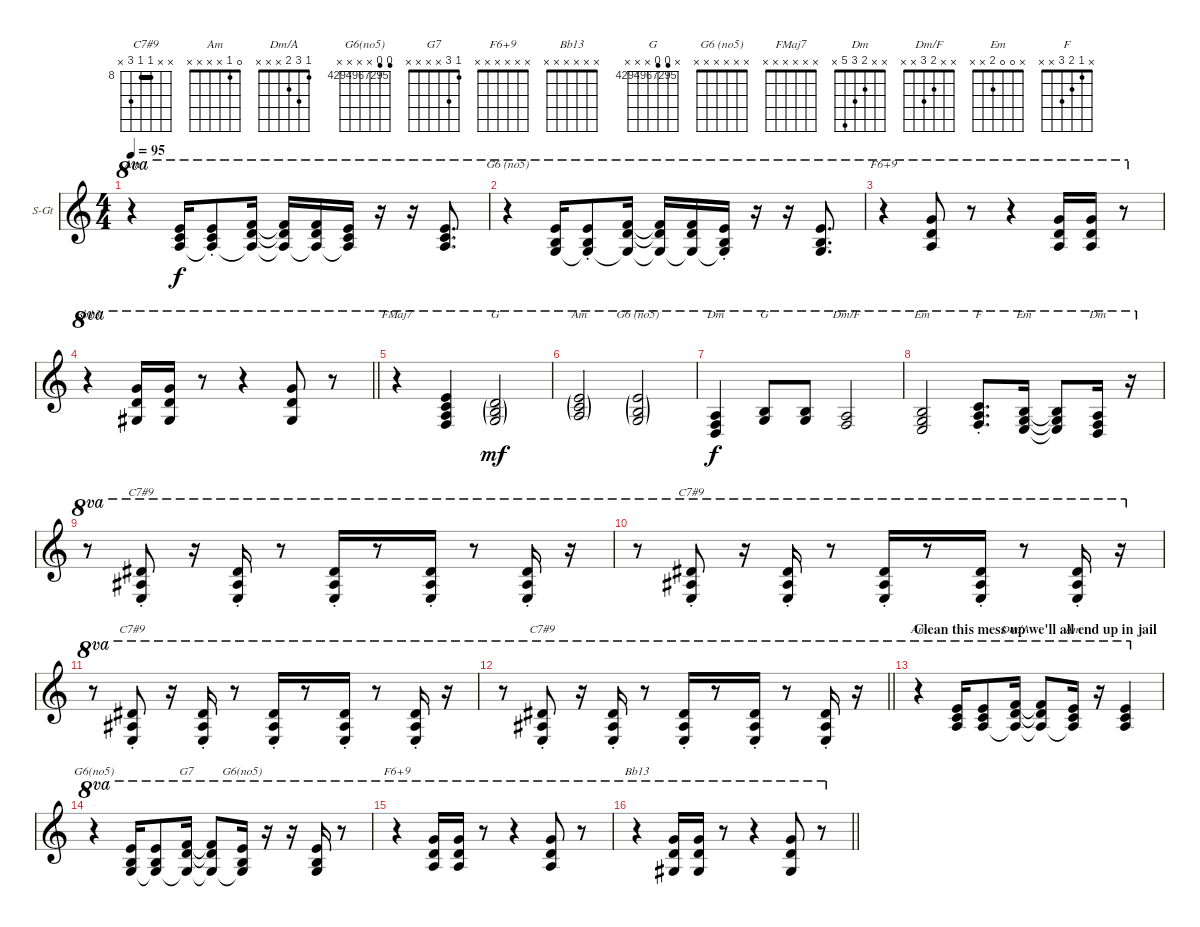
\bracketExtendMode groupsimilarinstruments
\firstSystemTrackNameOrientation horizontal
\otherSystemsTrackNameOrientation horizontal
\track ("Keyboard" "S-Gt") {instrument electricpiano2}
\staff {score}
\tuning (E4 B3 G3 D3 A2 E2)
\displaytranspose 12
\chord ("C7#9" x x 8 8 10 x) {firstfret 8 barre 8}
\chord ("Am" x x x x x x)
\chord ("Dm/A" 1 3 2 x x x)
\chord ("Am" 0 1 x x x x)
\chord ("G6(no5)" x x x x x x)
\chord ("G7" 1 3 x x x x)
\chord ("G6(no5)" 4294967294 4294967294 x x x x) {firstfret 4294967295 showfingering false}
\chord ("F6+9" x x x x x x)
\chord ("Bb13" x x x x x x)
\chord ("G" x x x x x x)
\chord ("G6 (no5)" x x x x x x)
\chord ("FMaj7" x x x x x x)
\chord ("Dm" x 3 2 x x x) {firstfret 2}
\chord ("G" x 4294967294 4294967294 x x x) {firstfret 4294967295 showfingering false}
\chord ("Dm/F" x x 2 3 x x)
\chord ("Em" x 0 0 2 x x)
\chord ("F" x 1 2 3 x x)
\chord ("Dm" x x 2 3 5 x)
\ts (4 4)
\tempo 95
\clef g2
\ks c
r.4{ch "Am" ot 8va dy f} (0.1 1.2 2.3).16{ot 8va} (0.1{st} 1.2{st} 2.3{t}).8{ot 8va} (1.1 3.2 2.3{t}).16{ot 8va} (1.1{t} 3.2{t} 2.3{t}).16{ot 8va} (1.1 3.2 2.3{t}).16{ot 8va} (0.1 1.2 2.3{t}).16{ot 8va} r.16{ot 8va} r.16{ot 8va} (0.1 1.2 2.3).8{d ot 8va} |
r.4{ch "G6 (no5)" ot 8va} (0.1 0.2 0.3).16{ot 8va} (0.1{st} 0.2{st} 0.3{t}).8{ot 8va} (1.1 3.2 0.3{t}).16{ot 8va} (1.1{t} 3.2{t} 0.3{t}).16{ot 8va} (1.1 3.2 0.3{t}).16{ot 8va} (0.1{st} 0.2{st} 0.3{t}).16{ot 8va} r.16{ot 8va} r.16{ot 8va} (0.1 0.2 0.3).8{d ot 8va} |
r.4{ch "F6+9" ot 8va} (8.2 2.3 12.4).8{ot 8va} r.8{ot 8va} r.4{ot 8va} (8.2 2.3 12.4).16{ot 8va} (8.2 2.3 12.4).16{ot 8va} r.8{ot 8va} |
\barLineRight lightlight
r.4{ch "Bb13" ot 8va} (8.2 1.3 12.4).16{ot 8va} (8.2 1.3 12.4).16{ot 8va} r.8{ot 8va} r.4{ot 8va} (8.2 1.3 12.4).8{ot 8va} r.8{ot 8va} |
r.4{ch "FMaj7" ot 8va} (0.1 1.2 2.3 3.4).4{ot 8va} (0.2{g} 0.3{g} 12.4{g}).2{ch "G" ot 8va dy mf} |
(0.1{g} 1.2{g} 2.3{g}).2{ch "Am" ot 8va} (0.1{g} 0.2{g} 0.3{g}).2{ch "G6 (no5)" ot 8va} |
(2.3 0.4 8.5).4{ch "Dm" ot 8va dy f} (0.2 0.3).8{ch "G" ot 8va} (0.2 0.3).8{ot 8va} (2.3 3.4).2{ch "Dm/F" ot 8va} |
(0.2 0.3 2.4).2{ch "Em" ot 8va} (1.2{st} 2.3{st} 3.4{st}).8{d ch "F" ot 8va} (0.2 0.3 2.4).16{ch "Em" ot 8va} (0.2{t} 0.3{t} 2.4{t}).8{ot 8va} (2.3 3.4 5.5).16{ch "Dm" ot 8va} r.16{ot 8va} |
r.8{ot 8va} (8.3{st} 8.4{st} 7.5).8{ch "C7#9" ot 8va} r.16{ot 8va} (8.3{st} 8.4{st} 7.5).16{ot 8va} r.8{ot 8va} (8.3{st} 8.4{st} 7.5).16{ot 8va} r.8{ot 8va} (8.3{st} 8.4{st} 7.5).16{ot 8va} r.8{ot 8va} (8.3{st} 8.4{st} 7.5).16{ot 8va} r.16{ot 8va} |
r.8{ot 8va} (8.3{st} 8.4{st} 7.5).8{ch "C7#9" ot 8va} r.16{ot 8va} (8.3{st} 8.4{st} 7.5).16{ot 8va} r.8{ot 8va} (8.3{st} 8.4{st} 7.5).16{ot 8va} r.8{ot 8va} (8.3{st} 8.4{st} 7.5).16{ot 8va} r.8{ot 8va} (8.3{st} 8.4{st} 7.5).16{ot 8va} r.16{ot 8va} |
r.8{ot 8va} (8.3{st} 8.4{st} 7.5).8{ch "C7#9" ot 8va} r.16{ot 8va} (8.3{st} 8.4{st} 7.5).16{ot 8va} r.8{ot 8va} (8.3{st} 8.4{st} 7.5).16{ot 8va} r.8{ot 8va} (8.3{st} 8.4{st} 7.5).16{ot 8va} r.8{ot 8va} (8.3{st} 8.4{st} 7.5).16{ot 8va} r.16{ot 8va} |
\barLineRight lightlight
r.8{ot 8va} (8.3{st} 8.4{st} 7.5).8{ch "C7#9" ot 8va} r.16{ot 8va} (8.3{st} 8.4{st} 7.5).16{ot 8va} r.8{ot 8va} (8.3{st} 8.4{st} 7.5).16{ot 8va} r.8{ot 8va} (8.3{st} 8.4{st} 7.5).16{ot 8va} r.8{ot 8va} (8.3{st} 8.4{st} 7.5).16{ot 8va} r.16{ot 8va} |
\section ("" "Clean this mess up we'll all end up in jail")
r.4{ch "Am" ot 8va} (0.1 1.2 2.3).16{ot 8va} (0.1 1.2 2.3).8{ot 8va} (1.1 3.2 2.3{t}).16{ch "Dm/A" ot 8va} (1.1{t} 3.2{t} 2.3{t}).8{ot 8va} (0.1 1.2 2.3{t}).16{ch "Am" ot 8va} r.16{ot 8va} (0.1 1.2 2.3).4{ot 8va} |
r.4{ch "G6(no5)" ot 8va} (0.1 0.2 0.3).16{ot 8va} (0.1 0.2 0.3{t}).8{ot 8va} (1.1 3.2 0.3{t}).16{ch "G7" ot 8va} (1.1{t} 3.2{t} 0.3{t}).8{ot 8va} (0.1 0.2 0.3{t}).16{ch "G6(no5)" ot 8va} r.16{ot 8va} r.16{ot 8va} (0.1 0.2 0.3).16{ot 8va} r.8{ot 8va} |
r.4{ch "F6+9" ot 8va} (8.2 2.3 12.4).16{ot 8va} (8.2 2.3 12.4).16{ot 8va} r.8{ot 8va} r.4{ot 8va} (8.2 2.3 12.4).8{ot 8va} r.8{ot 8va} |
\barLineRight lightlight
r.4{ch "Bb13" ot 8va} (8.2 1.3 12.4).16{ot 8va} (8.2 1.3 12.4).16{ot 8va} r.8{ot 8va} r.4{ot 8va} (8.2 1.3 12.4).8{ot 8va} r.8{ot 8va}
